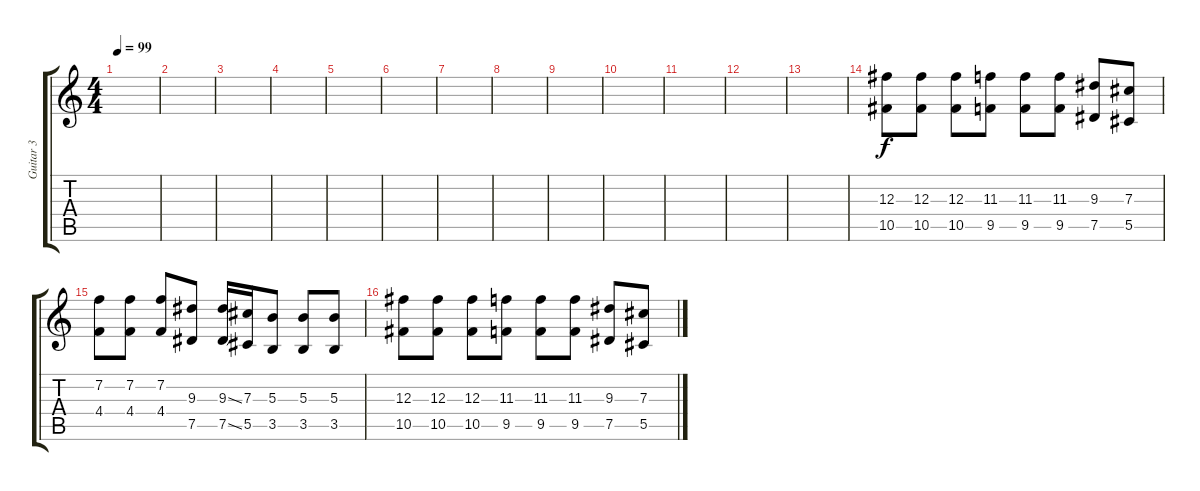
\track ("Guitar 3" "Guitar 3") {instrument overdrivenguitar}
\staff {score tabs}
\tuning (Eb4 Bb3 Gb3 Db3 Ab2 Eb2) {hide}
\ts (4 4)
\tempo 99
\clef g2
\ks c
|
|
|
|
|
|
|
|
|
|
|
|
|
(12.3 10.5).8{volume 13} (12.3 10.5).8 (12.3 10.5).8 (11.3 9.5).8 (11.3 9.5).8 (11.3 9.5).8 (9.3 7.5).8 (7.3 5.5).8 |
(7.2 4.4).8 (7.2 4.4).8 (7.2 4.4).8 (9.3 7.5).8 (9.3{ss} 7.5{ss}).16 (7.3 5.5).16 (5.3 3.5).8 (5.3 3.5).8 (5.3 3.5).8 |
(12.3 10.5).8{volume 13} (12.3 10.5).8 (12.3 10.5).8 (11.3 9.5).8 (11.3 9.5).8 (11.3 9.5).8 (9.3 7.5).8 (7.3 5.5).8
